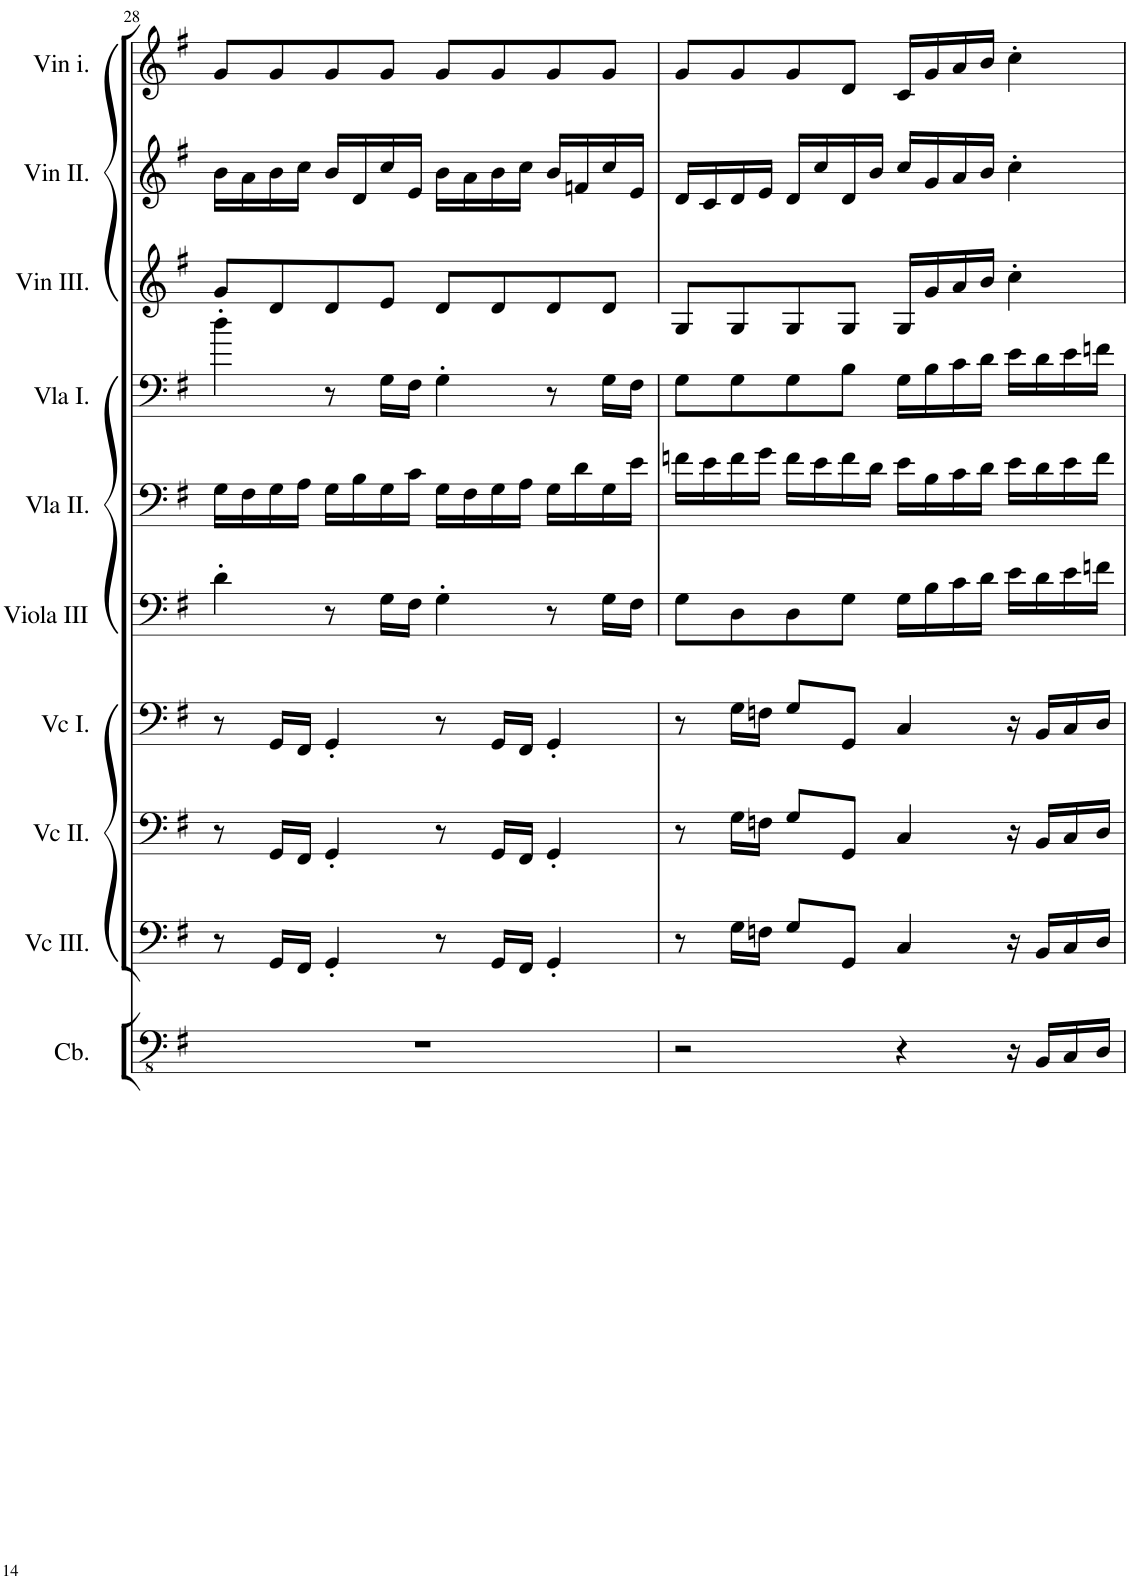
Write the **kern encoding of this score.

**kern	**kern	**kern	**kern	**kern	**kern	**kern	**kern	**kern	**kern
*part10	*part9	*part8	*part7	*part6	*part5	*part4	*part3	*part2	*part1
*staff10	*staff9	*staff8	*staff7	*staff6	*staff5	*staff4	*staff3	*staff2	*staff1
*I"Contrabass	*I"Violoncello III	*I"Violoncello II	*I"Violoncello I	*I"Viola III	*I"Viola II	*I"Viola I	*I"Violin III	*I"Violin II	*I"Violin I
*I'Cb.	*I'Vc III.	*I'Vc II.	*I'Vc I.	*I'Viola III	*I'Vla II.	*I'Vla I.	*I'Vin III.	*I'Vin II.	*I'Vin i.
!!LO:PB:g=z
*clefFv4	*clefF4	*clefF4	*clefF4	*clefF4	*clefF4	*clefF4	*clefG2	*clefG2	*clefG2
*Trd7c12	*Trd7c12	*	*	*	*	*	*	*	*
*k[f#]	*k[f#]	*k[f#]	*k[f#]	*k[f#]	*k[f#]	*k[f#]	*k[f#]	*k[f#]	*k[f#]
*M4/4	*M4/4	*M4/4	*M4/4	*M4/4	*M4/4	*M4/4	*M4/4	*M4/4	*M4/4
=28	=28	=28	=28	=28	=28	=28	=28	=28	=28
1r	8r	8r	8r	4d'\	16G\LL	4dd'\	8g/L	16b\LL	8g/L
.	.	.	.	.	16F#\	.	.	16a\	.
.	16GG/LL	16GG/LL	16GG/LL	.	16G\	.	8d/	16b\	8g/
.	16FF#/JJ	16FF#/JJ	16FF#/JJ	.	16A\JJ	.	.	16cc\JJ	.
.	4GG'/	4GG'/	4GG'/	8r	16G\LL	8r	8d/	16b/LL	8g/
.	.	.	.	.	16B\	.	.	16d/	.
.	.	.	.	16G\LL	16G\	16G\LL	8e/J	16cc/	8g/J
.	.	.	.	16F#\JJ	16c\JJ	16F#\JJ	.	16e/JJ	.
.	8r	8r	8r	4G'\	16G\LL	4G'\	8d/L	16b\LL	8g/L
.	.	.	.	.	16F#\	.	.	16a\	.
.	16GG/LL	16GG/LL	16GG/LL	.	16G\	.	8d/	16b\	8g/
.	16FF#/JJ	16FF#/JJ	16FF#/JJ	.	16A\JJ	.	.	16cc\JJ	.
.	4GG'/	4GG'/	4GG'/	8r	16G\LL	8r	8d/	16b/LL	8g/
.	.	.	.	.	16d\	.	.	16fn/	.
.	.	.	.	16G\LL	16G\	16G\LL	8d/J	16cc/	8g/J
.	.	.	.	16F#\JJ	16e\JJ	16F#\JJ	.	16e/JJ	.
=29	=29	=29	=29	=29	=29	=29	=29	=29	=29
2r	8r	8r	8r	8G\L	16fn\LL	8G\L	8G/L	16d/LL	8g/L
.	.	.	.	.	16e\	.	.	16c/	.
.	16G\LL	16G\LL	16G\LL	8D\	16f\	8G\	8G/	16d/	8g/
.	16Fn\JJ	16Fn\JJ	16Fn\JJ	.	16g\JJ	.	.	16e/JJ	.
.	8G/L	8G/L	8G/L	8D\	16f\LL	8G\	8G/	16d/LL	8g/
.	.	.	.	.	16e\	.	.	16cc/	.
.	8GG/J	8GG/J	8GG/J	8G\J	16f\	8B\J	8G/J	16d/	8d/J
.	.	.	.	.	16d\JJ	.	.	16b/JJ	.
4r	4C/	4C/	4C/	16G\LL	16e\LL	16G\LL	16G/LL	16cc/LL	16c/LL
.	.	.	.	16B\	16B\	16B\	16g/	16g/	16g/
.	.	.	.	16c\	16c\	16c\	16a/	16a/	16a/
.	.	.	.	16d\JJ	16d\JJ	16d\JJ	16b/JJ	16b/JJ	16b/JJ
16r	16r	16r	16r	16e\LL	16e\LL	16e\LL	4cc'\	4cc'\	4cc'\
16BBB/LL	16BB/LL	16BB/LL	16BB/LL	16d\	16d\	16d\	.	.	.
16CC/	16C/	16C/	16C/	16e\	16e\	16e\	.	.	.
16DD/JJ	16D/JJ	16D/JJ	16D/JJ	16fn\JJ	16f\JJ	16fn\JJ	.	.	.
=	=	=	=	=	=	=	=	=	=
*-	*-	*-	*-	*-	*-	*-	*-	*-	*-
